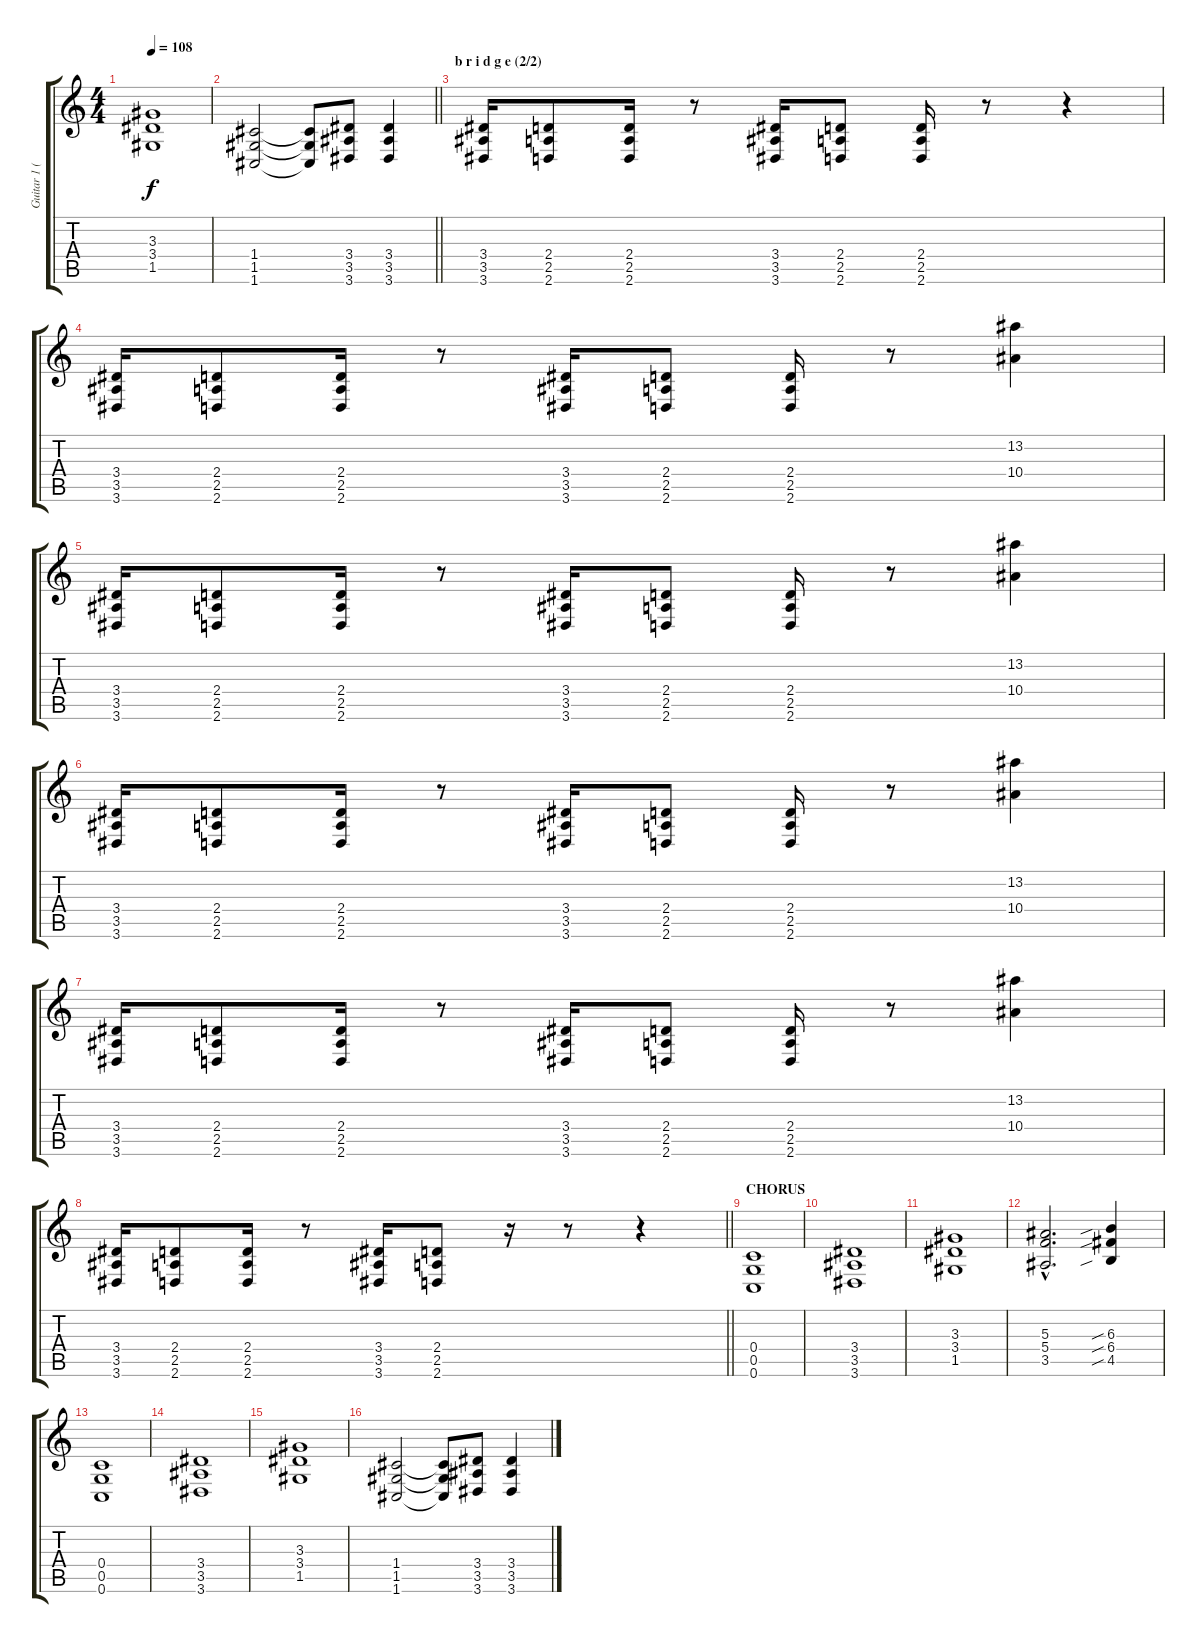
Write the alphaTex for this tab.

\track ("Guitar 1 (Wayne)" "Guitar 1 (") {instrument distortionguitar}
\staff {score tabs}
\tuning (D4 A3 F3 C3 G2 C2) {hide}
\ts (4 4)
\tempo 108
\clef g2
\ks c
(3.3 3.4 1.5).1{dy f} |
\barLineRight lightlight
(1.4 1.5 1.6).2 (1.4{t} 1.5{t} 1.6{t}).8 (3.4 3.5 3.6).8 (3.4 3.5 3.6).4 |
\section ("" "b r i d g e (2/2)")
(3.4 3.5 3.6).16 (2.4 2.5 2.6).8 (2.4 2.5 2.6).16 r.8 (3.4 3.5 3.6).16 (2.4 2.5 2.6).8 (2.4 2.5 2.6).16 r.8 r.4 |
(3.4 3.5 3.6).16 (2.4 2.5 2.6).8 (2.4 2.5 2.6).16 r.8 (3.4 3.5 3.6).16 (2.4 2.5 2.6).8 (2.4 2.5 2.6).16 r.8 (13.2 10.4).4 |
(3.4 3.5 3.6).16 (2.4 2.5 2.6).8 (2.4 2.5 2.6).16 r.8 (3.4 3.5 3.6).16 (2.4 2.5 2.6).8 (2.4 2.5 2.6).16 r.8 (13.2 10.4).4 |
(3.4 3.5 3.6).16 (2.4 2.5 2.6).8 (2.4 2.5 2.6).16 r.8 (3.4 3.5 3.6).16 (2.4 2.5 2.6).8 (2.4 2.5 2.6).16 r.8 (13.2 10.4).4 |
(3.4 3.5 3.6).16 (2.4 2.5 2.6).8 (2.4 2.5 2.6).16 r.8 (3.4 3.5 3.6).16 (2.4 2.5 2.6).8 (2.4 2.5 2.6).16 r.8 (13.2 10.4).4 |
\barLineRight lightlight
(3.4 3.5 3.6).16 (2.4 2.5 2.6).8 (2.4 2.5 2.6).16 r.8 (3.4 3.5 3.6).16 (2.4 2.5 2.6).8 r.16 r.8 r.4 |
\section ("" "CHORUS")
(0.4 0.5 0.6).1 |
(3.4 3.5 3.6).1 |
(3.3 3.4 1.5).1 |
(5.3{hac} 5.4{hac} 3.5{hac}).2{d} (6.3{sib} 6.4{sib} 4.5{sib}).4 |
(0.4 0.5 0.6).1 |
(3.4 3.5 3.6).1 |
(3.3 3.4 1.5).1 |
(1.4 1.5 1.6).2 (1.4{t} 1.5{t} 1.6{t}).8 (3.4 3.5 3.6).8 (3.4 3.5 3.6).4
